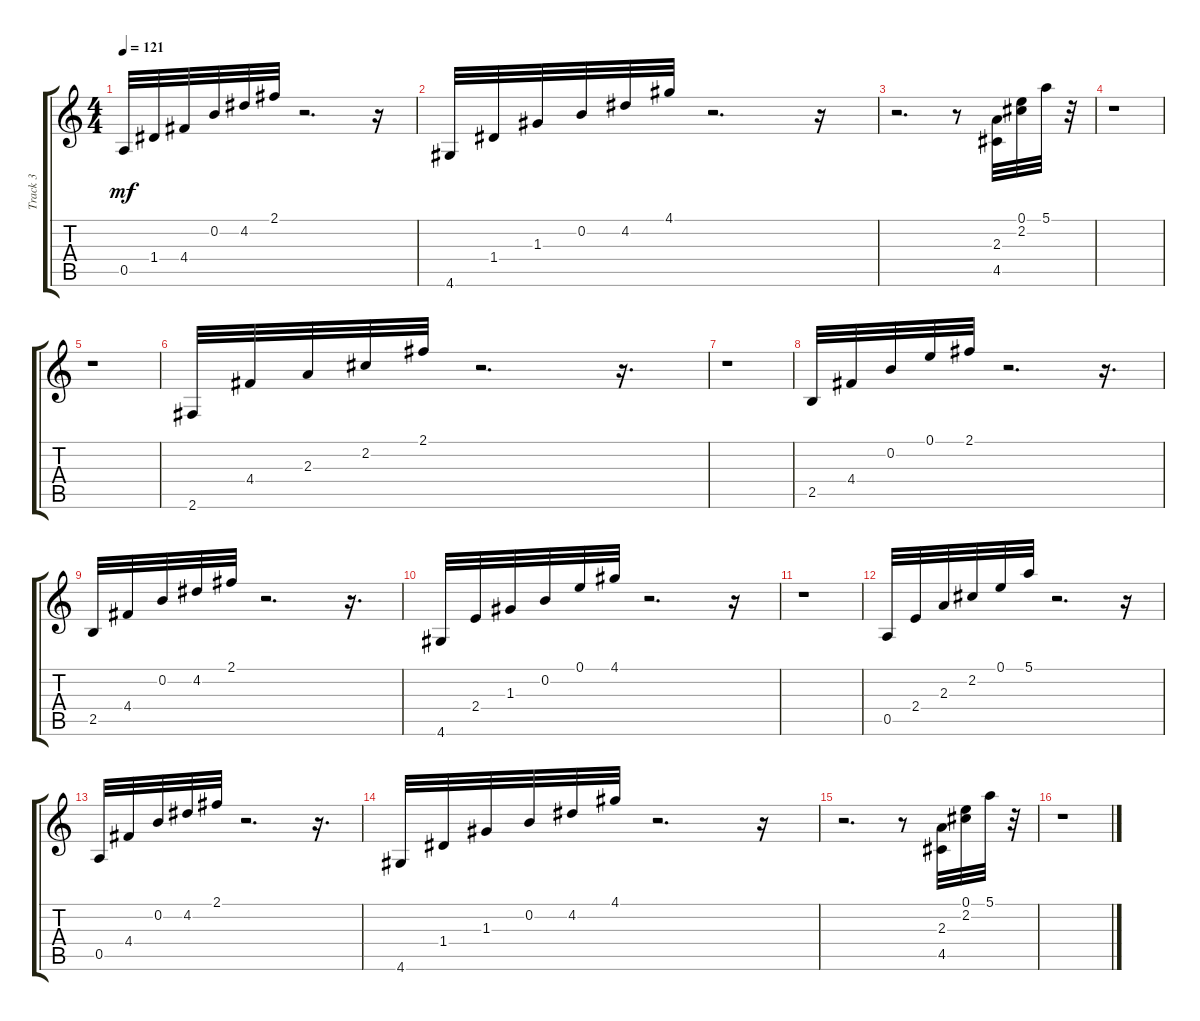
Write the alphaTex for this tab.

\track ("Track 3" "Track 3") {instrument electricguitarclean}
\staff {score tabs}
\tuning (E4 B3 G3 D3 A2 E2) {hide}
\ts (4 4)
\tempo 121
\clef g2
\ks c
0.5.32{dy mf} 1.4.32 4.4.32 0.2.32 4.2.32 2.1.32 r.2{d} r.16 |
4.6.32 1.4.32 1.3.32 0.2.32 4.2.32 4.1.32 r.2{d} r.16 |
r.2{d} r.8 (2.3 4.5).32 (0.1 2.2).32 5.1.32 r.32 |
r.1 |
r.1 |
2.6.32 4.4.32 2.3.32 2.2.32 2.1.32 r.2{d} r.16{d} |
r.1 |
2.5.32 4.4.32 0.2.32 0.1.32 2.1.32 r.2{d} r.16{d} |
2.5.32 4.4.32 0.2.32 4.2.32 2.1.32 r.2{d} r.16{d} |
4.6.32 2.4.32 1.3.32 0.2.32 0.1.32 4.1.32 r.2{d} r.16 |
r.1 |
0.5.32 2.4.32 2.3.32 2.2.32 0.1.32 5.1.32 r.2{d} r.16 |
0.5.32 4.4.32 0.2.32 4.2.32 2.1.32 r.2{d} r.16{d} |
4.6.32 1.4.32 1.3.32 0.2.32 4.2.32 4.1.32 r.2{d} r.16 |
r.2{d} r.8 (2.3 4.5).32 (0.1 2.2).32 5.1.32 r.32 |
r.1
